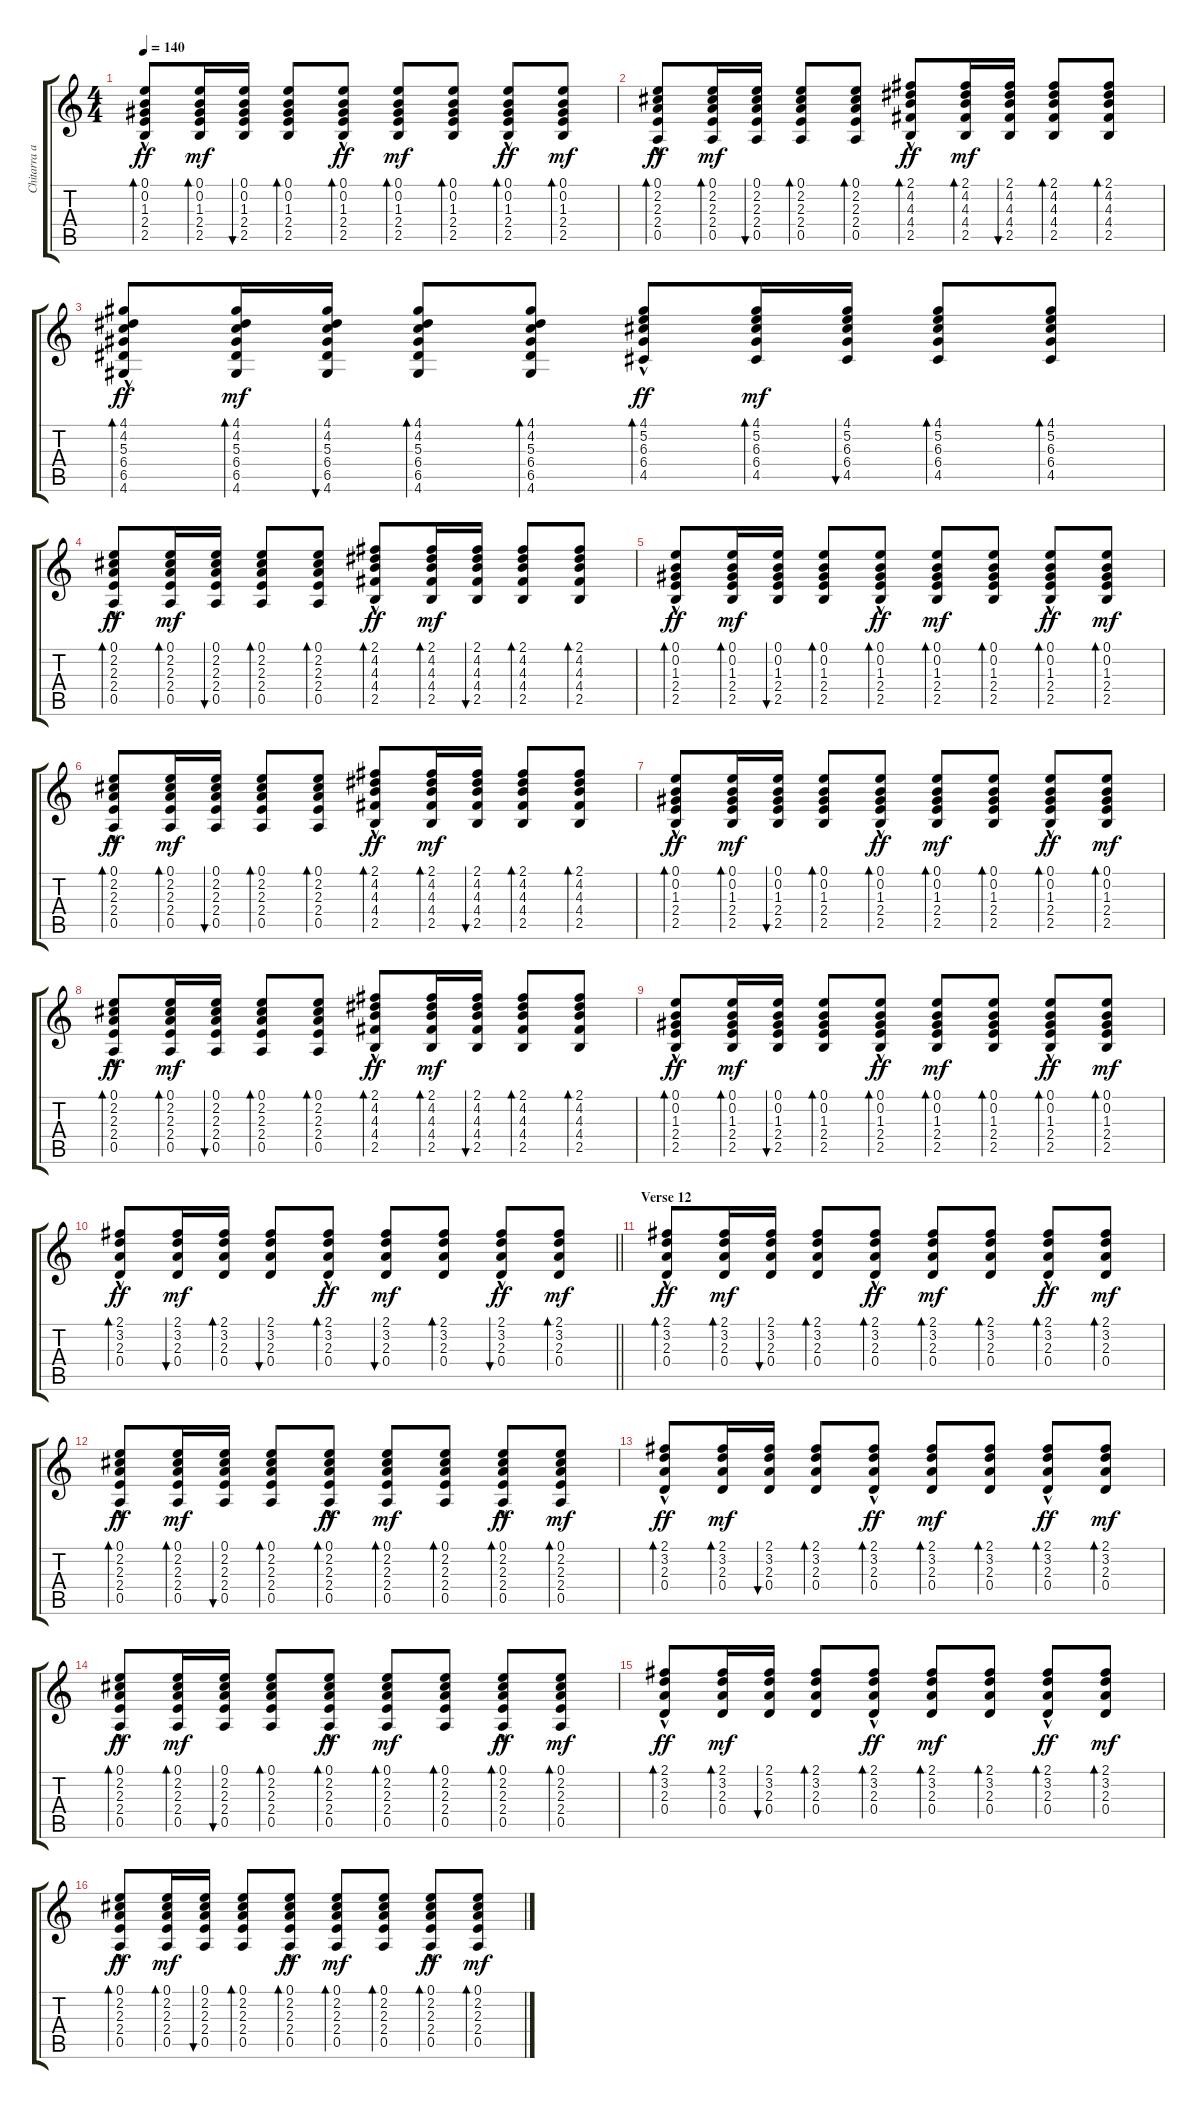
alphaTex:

\track ("Chitarra acustica 1" "Chitarra a") {instrument acousticguitarsteel}
\staff {score tabs}
\tuning (E4 B3 G3 D3 A2 E2) {hide}
\ts (4 4)
\tempo 140
\clef g2
\ks c
(0.1{hac} 0.2{hac} 1.3{hac} 2.4{hac} 2.5).8{bd 60 dy ff} (0.1 0.2 1.3 2.4 2.5).16{bd 60 dy mf} (0.1 0.2 1.3 2.4 2.5).16{bu 60} (0.1 0.2 1.3 2.4 2.5).8{bd 60} (0.1{hac} 0.2{hac} 1.3{hac} 2.4{hac} 2.5).8{bd 120 dy ff} (0.1 0.2 1.3 2.4 2.5).8{bd 60 dy mf} (0.1 0.2 1.3 2.4 2.5).8{bd 120} (0.1{hac} 0.2{hac} 1.3{hac} 2.4{hac} 2.5).8{bd 60 dy ff} (0.1 0.2 1.3 2.4 2.5).8{bd 120 dy mf} |
(0.1{hac} 2.2{hac} 2.3{hac} 2.4{hac} 0.5{hac}).8{bd 60 dy ff} (0.1 2.2 2.3 2.4 0.5).16{bd 60 dy mf} (0.1 2.2 2.3 2.4 0.5).16{bu 60} (0.1 2.2 2.3 2.4 0.5).8{bd 60} (0.1 2.2 2.3 2.4 0.5).8{bd 60} (2.1{hac} 4.2{hac} 4.3{hac} 4.4{hac} 2.5{hac}).8{bd 60 dy ff} (2.1 4.2 4.3 4.4 2.5).16{bd 60 dy mf} (2.1 4.2 4.3 4.4 2.5).16{bu 60} (2.1 4.2 4.3 4.4 2.5).8{bd 60} (2.1 4.2 4.3 4.4 2.5).8{bd 60} |
(4.1{hac} 4.2{hac} 5.3{hac} 6.4{hac} 6.5{hac} 4.6{hac}).8{bd 60 dy ff} (4.1 4.2 5.3 6.4 6.5 4.6).16{bd 60 dy mf} (4.1 4.2 5.3 6.4 6.5 4.6).16{bu 60} (4.1 4.2 5.3 6.4 6.5 4.6).8{bd 60} (4.1 4.2 5.3 6.4 6.5 4.6).8{bd 60} (4.1{hac} 5.2{hac} 6.3{hac} 6.4{hac} 4.5{hac}).8{bd 60 dy ff} (4.1 5.2 6.3 6.4 4.5).16{bd 60 dy mf} (4.1 5.2 6.3 6.4 4.5).16{bu 60} (4.1 5.2 6.3 6.4 4.5).8{bd 60} (4.1 5.2 6.3 6.4 4.5).8{bd 60} |
(0.1{hac} 2.2{hac} 2.3{hac} 2.4{hac} 0.5{hac}).8{bd 60 dy ff} (0.1 2.2 2.3 2.4 0.5).16{bd 60 dy mf} (0.1 2.2 2.3 2.4 0.5).16{bu 60} (0.1 2.2 2.3 2.4 0.5).8{bd 60} (0.1 2.2 2.3 2.4 0.5).8{bd 60} (2.1{hac} 4.2{hac} 4.3{hac} 4.4{hac} 2.5{hac}).8{bd 60 dy ff} (2.1 4.2 4.3 4.4 2.5).16{bd 60 dy mf} (2.1 4.2 4.3 4.4 2.5).16{bu 60} (2.1 4.2 4.3 4.4 2.5).8{bd 60} (2.1 4.2 4.3 4.4 2.5).8{bd 60} |
(0.1{hac} 0.2{hac} 1.3{hac} 2.4{hac} 2.5).8{bd 60 dy ff} (0.1 0.2 1.3 2.4 2.5).16{bd 60 dy mf} (0.1 0.2 1.3 2.4 2.5).16{bu 60} (0.1 0.2 1.3 2.4 2.5).8{bd 60} (0.1{hac} 0.2{hac} 1.3{hac} 2.4{hac} 2.5).8{bd 120 dy ff} (0.1 0.2 1.3 2.4 2.5).8{bd 60 dy mf} (0.1 0.2 1.3 2.4 2.5).8{bd 120} (0.1{hac} 0.2{hac} 1.3{hac} 2.4{hac} 2.5).8{bd 60 dy ff} (0.1 0.2 1.3 2.4 2.5).8{bd 120 dy mf} |
(0.1{hac} 2.2{hac} 2.3{hac} 2.4{hac} 0.5{hac}).8{bd 60 dy ff} (0.1 2.2 2.3 2.4 0.5).16{bd 60 dy mf} (0.1 2.2 2.3 2.4 0.5).16{bu 60} (0.1 2.2 2.3 2.4 0.5).8{bd 60} (0.1 2.2 2.3 2.4 0.5).8{bd 60} (2.1{hac} 4.2{hac} 4.3{hac} 4.4{hac} 2.5{hac}).8{bd 60 dy ff} (2.1 4.2 4.3 4.4 2.5).16{bd 60 dy mf} (2.1 4.2 4.3 4.4 2.5).16{bu 60} (2.1 4.2 4.3 4.4 2.5).8{bd 60} (2.1 4.2 4.3 4.4 2.5).8{bd 60} |
(0.1{hac} 0.2{hac} 1.3{hac} 2.4{hac} 2.5).8{bd 60 dy ff} (0.1 0.2 1.3 2.4 2.5).16{bd 60 dy mf} (0.1 0.2 1.3 2.4 2.5).16{bu 60} (0.1 0.2 1.3 2.4 2.5).8{bd 60} (0.1{hac} 0.2{hac} 1.3{hac} 2.4{hac} 2.5).8{bd 120 dy ff} (0.1 0.2 1.3 2.4 2.5).8{bd 60 dy mf} (0.1 0.2 1.3 2.4 2.5).8{bd 120} (0.1{hac} 0.2{hac} 1.3{hac} 2.4{hac} 2.5).8{bd 60 dy ff} (0.1 0.2 1.3 2.4 2.5).8{bd 120 dy mf} |
(0.1{hac} 2.2{hac} 2.3{hac} 2.4{hac} 0.5{hac}).8{bd 60 dy ff} (0.1 2.2 2.3 2.4 0.5).16{bd 60 dy mf} (0.1 2.2 2.3 2.4 0.5).16{bu 60} (0.1 2.2 2.3 2.4 0.5).8{bd 60} (0.1 2.2 2.3 2.4 0.5).8{bd 60} (2.1{hac} 4.2{hac} 4.3{hac} 4.4{hac} 2.5{hac}).8{bd 60 dy ff} (2.1 4.2 4.3 4.4 2.5).16{bd 60 dy mf} (2.1 4.2 4.3 4.4 2.5).16{bu 60} (2.1 4.2 4.3 4.4 2.5).8{bd 60} (2.1 4.2 4.3 4.4 2.5).8{bd 60} |
(0.1{hac} 0.2{hac} 1.3{hac} 2.4{hac} 2.5).8{bd 60 dy ff} (0.1 0.2 1.3 2.4 2.5).16{bd 60 dy mf} (0.1 0.2 1.3 2.4 2.5).16{bu 60} (0.1 0.2 1.3 2.4 2.5).8{bd 60} (0.1{hac} 0.2{hac} 1.3{hac} 2.4{hac} 2.5).8{bd 120 dy ff} (0.1 0.2 1.3 2.4 2.5).8{bd 60 dy mf} (0.1 0.2 1.3 2.4 2.5).8{bd 120} (0.1{hac} 0.2{hac} 1.3{hac} 2.4{hac} 2.5).8{bd 60 dy ff} (0.1 0.2 1.3 2.4 2.5).8{bd 120 dy mf} |
\barLineRight lightlight
(2.1{hac} 3.2{hac} 2.3{hac} 0.4{hac}).8{bd 120 dy ff} (2.1 3.2 2.3 0.4).16{bu 120 dy mf} (2.1 3.2 2.3 0.4).16{bd 120} (2.1 3.2 2.3 0.4).8{bu 120} (2.1{hac} 3.2{hac} 2.3{hac} 0.4{hac}).8{bd 120 dy ff} (2.1 3.2 2.3 0.4).8{bu 120 dy mf} (2.1 3.2 2.3 0.4).8{bd 120} (2.1{hac} 3.2{hac} 2.3{hac} 0.4{hac}).8{bu 120 dy ff} (2.1 3.2 2.3 0.4).8{bd 120 dy mf} |
\section ("" "Verse 12")
(2.1{hac} 3.2{hac} 2.3{hac} 0.4{hac}).8{bd 120 dy ff} (2.1 3.2 2.3 0.4).16{bd 60 dy mf} (2.1 3.2 2.3 0.4).16{bu 60} (2.1 3.2 2.3 0.4).8{bd 60} (2.1{hac} 3.2{hac} 2.3{hac} 0.4{hac}).8{bd 120 dy ff} (2.1 3.2 2.3 0.4).8{bd 60 dy mf} (2.1 3.2 2.3 0.4).8{bd 120} (2.1{hac} 3.2{hac} 2.3{hac} 0.4{hac}).8{bd 60 dy ff} (2.1 3.2 2.3 0.4).8{bd 120 dy mf} |
(0.1{hac} 2.2{hac} 2.3{hac} 2.4{hac} 0.5{hac}).8{bd 120 dy ff} (0.1 2.2 2.3 2.4 0.5).16{bd 60 dy mf} (0.1 2.2 2.3 2.4 0.5).16{bu 60} (0.1 2.2 2.3 2.4 0.5).8{bd 60} (0.1{hac} 2.2{hac} 2.3{hac} 2.4{hac} 0.5{hac}).8{bd 120 dy ff} (0.1 2.2 2.3 2.4 0.5).8{bd 60 dy mf} (0.1 2.2 2.3 2.4 0.5).8{bd 120} (0.1{hac} 2.2{hac} 2.3{hac} 2.4{hac} 0.5{hac}).8{bd 60 dy ff} (0.1 2.2 2.3 2.4 0.5).8{bd 120 dy mf} |
(2.1{hac} 3.2{hac} 2.3{hac} 0.4{hac}).8{bd 120 dy ff} (2.1 3.2 2.3 0.4).16{bd 60 dy mf} (2.1 3.2 2.3 0.4).16{bu 60} (2.1 3.2 2.3 0.4).8{bd 60} (2.1{hac} 3.2{hac} 2.3{hac} 0.4{hac}).8{bd 120 dy ff} (2.1 3.2 2.3 0.4).8{bd 60 dy mf} (2.1 3.2 2.3 0.4).8{bd 120} (2.1{hac} 3.2{hac} 2.3{hac} 0.4{hac}).8{bd 60 dy ff} (2.1 3.2 2.3 0.4).8{bd 120 dy mf} |
(0.1{hac} 2.2{hac} 2.3{hac} 2.4{hac} 0.5{hac}).8{bd 120 dy ff} (0.1 2.2 2.3 2.4 0.5).16{bd 60 dy mf} (0.1 2.2 2.3 2.4 0.5).16{bu 60} (0.1 2.2 2.3 2.4 0.5).8{bd 60} (0.1{hac} 2.2{hac} 2.3{hac} 2.4{hac} 0.5{hac}).8{bd 120 dy ff} (0.1 2.2 2.3 2.4 0.5).8{bd 60 dy mf} (0.1 2.2 2.3 2.4 0.5).8{bd 120} (0.1{hac} 2.2{hac} 2.3{hac} 2.4{hac} 0.5{hac}).8{bd 60 dy ff} (0.1 2.2 2.3 2.4 0.5).8{bd 120 dy mf} |
(2.1{hac} 3.2{hac} 2.3{hac} 0.4{hac}).8{bd 120 dy ff} (2.1 3.2 2.3 0.4).16{bd 60 dy mf} (2.1 3.2 2.3 0.4).16{bu 60} (2.1 3.2 2.3 0.4).8{bd 60} (2.1{hac} 3.2{hac} 2.3{hac} 0.4{hac}).8{bd 120 dy ff} (2.1 3.2 2.3 0.4).8{bd 60 dy mf} (2.1 3.2 2.3 0.4).8{bd 120} (2.1{hac} 3.2{hac} 2.3{hac} 0.4{hac}).8{bd 60 dy ff} (2.1 3.2 2.3 0.4).8{bd 120 dy mf} |
(0.1{hac} 2.2{hac} 2.3{hac} 2.4{hac} 0.5{hac}).8{bd 120 dy ff} (0.1 2.2 2.3 2.4 0.5).16{bd 60 dy mf} (0.1 2.2 2.3 2.4 0.5).16{bu 60} (0.1 2.2 2.3 2.4 0.5).8{bd 60} (0.1{hac} 2.2{hac} 2.3{hac} 2.4{hac} 0.5{hac}).8{bd 120 dy ff} (0.1 2.2 2.3 2.4 0.5).8{bd 60 dy mf} (0.1 2.2 2.3 2.4 0.5).8{bd 120} (0.1{hac} 2.2{hac} 2.3{hac} 2.4{hac} 0.5{hac}).8{bd 60 dy ff} (0.1 2.2 2.3 2.4 0.5).8{bd 120 dy mf}
